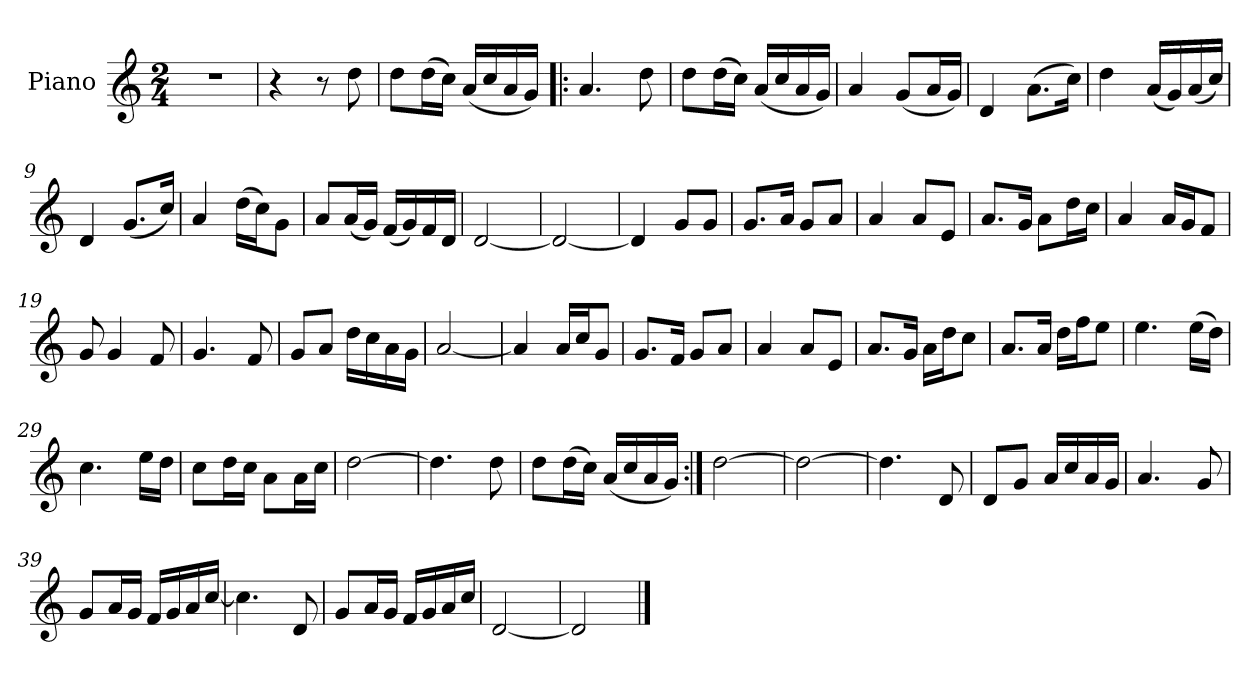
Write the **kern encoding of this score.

**kern
*part1
*staff1
*I"Piano
*I'Pno.
*clefG2
*k[]
*M2/4
=1
2r
=2
4r
8r
*MM50
8dd\
=3
8dd\L
(>16dd\L
16cc\JJ)
(<16a/LL
16cc/
16a/
16g/JJ)
=4!|:
4.a/
8dd\
=5
8dd\L
(>16dd\L
16cc\JJ)
(<16a/LL
16cc/
16a/
16g/JJ)
=6
4a/
(<8g/L
16a/L
16g/JJ)
=7
4d/
(>8.a\L
16cc\Jk)
=8
4dd\
(<16a/LL
16g/)
(<16a/
16cc/JJ)
=9
4d/
(<8.g/L
16cc/Jk)
=10
4a/
(>16dd\LL
16cc\J)
8g\J
!!LO:LB:g=z
=11
8a/L
(<16a/L
16g/JJ)
(<16f/LL
16g/)
16f/
16d/JJ
=12
[2d/
=13
2d/_
=14
4d/]
8g/L
8g/J
=15
8.g/L
16a/Jk
8g/L
8a/J
=16
4a/
8a/L
8e/J
=17
8.a/L
16g/Jk
8a\L
16dd\L
16cc\JJ
=18
4a/
16a/LL
16g/J
8f/J
=19
8g/
4g/
8f/
=20
4.g/
8f/
=21
8g/L
8a/J
16dd\LL
16cc\
16a\
16g\JJ
!!LO:LB:g=z
=22
[2a/
=23
4a/]
16a/LL
16cc/J
8g/J
=24
8.g/L
16f/Jk
8g/L
8a/J
=25
4a/
8a/L
8e/J
=26
8.a/L
16g/Jk
16a\LL
16dd\J
8cc\J
=27
8.a/L
16a/Jk
16dd\LL
16ff\J
8ee\J
=28
4.ee\
(>16ee\LL
16dd\JJ)
=29
4.cc\
16ee\LL
16dd\JJ
=30
8cc\L
16dd\L
16cc\JJ
8a\L
16a\L
16cc\JJ
=31
[2dd\
=32
4.dd\]
8dd\
!!LO:LB:g=z
=33
8dd\L
(>16dd\L
16cc\JJ)
(<16a/LL
16cc/
16a/
16g/JJ)
=34:|!
[2dd\
=35
2dd\_
=36
*MM40
4.dd\]
8d/
=37
8d/L
8g/J
16a/LL
16cc/
16a/
16g/JJ
=38
4.a/
8g/
=39
8g/L
16a/L
16g/JJ
16f/LL
16g/
16a/
[16cc/JJ
=40
4.cc\]
8d/
=41
8g/L
16a/L
16g/JJ
16f/LL
16g/
16a/
16cc/JJ
=42
[2d/
=43
2d/]
==
*-
